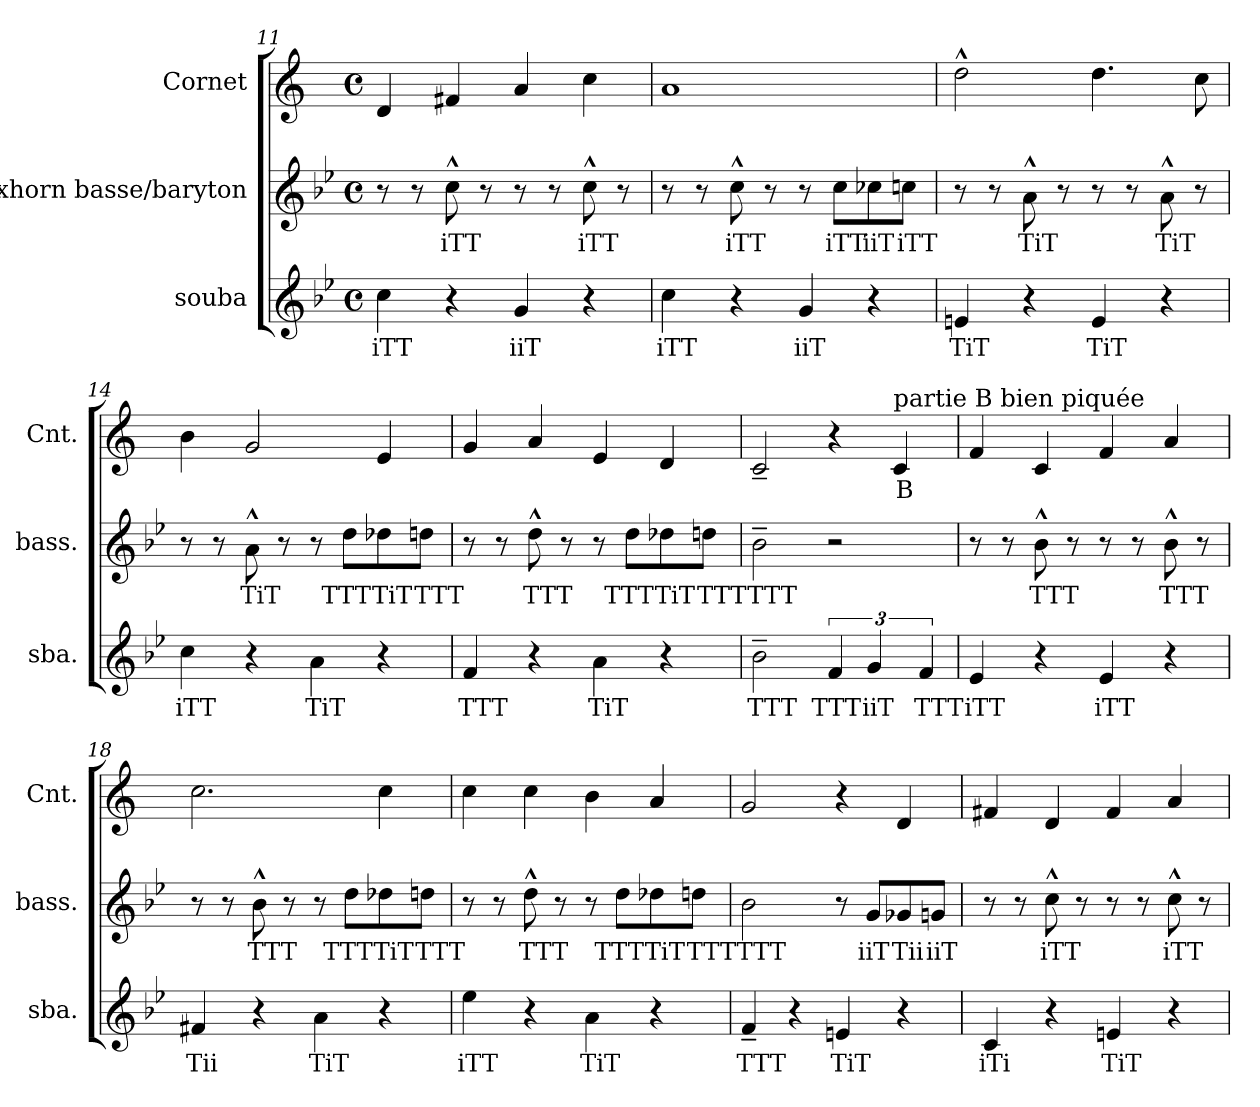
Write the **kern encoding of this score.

**kern	**text	**kern	**text	**kern	**text
*part3	*part3	*part2	*part2	*part1	*part1
*staff3	*staff3	*staff2	*staff2	*staff1	*staff1
*I"souba	*	*I"saxhorn basse/baryton	*	*I"Cornet	*
*I'sba.	*	*I'bass.	*	*I'Cnt.	*
*clefG2	*	*clefG2	*	*clefG2	*
*ITrd15c26	*	*ITrd8c14	*	*ITrd1c2	*
*k[b-e-]	*	*k[b-e-]	*	*k[b-e-]	*
*M4/4	*	*M4/4	*	*M4/4	*
*met(c)	*	*met(c)	*	*met(c)	*
=11	=11	=11	=11	=11	=11
!	!LO:LY:b	!	!	!	!
4C\	iTT	8r	.	4c/	.
.	.	8r	.	.	.
!	!	!	!LO:LY:b	!	!
4r	.	8c^^\	iTT	4en/	.
.	.	8r	.	.	.
!	!LO:LY:b	!	!	!	!
4GG/	iiT	8r	.	4g/	.
.	.	8r	.	.	.
!	!	!	!LO:LY:b	!	!
4r	.	8c^^\	iTT	4b-\	.
.	.	8r	.	.	.
!!LO:PB:g=z
=12	=12	=12	=12	=12	=12
!	!LO:LY:b	!	!	!	!
4C\	iTT	8r	.	1g	.
.	.	8r	.	.	.
!	!	!	!LO:LY:b	!	!
4r	.	8c^^\	iTT	.	.
.	.	8r	.	.	.
!	!LO:LY:b	!	!	!	!
4GG/	iiT	8r	.	.	.
!	!	!	!LO:LY:b	!	!
.	.	8c\L	iTT	.	.
!	!	!	!LO:LY:b	!	!
4r	.	8c-X\	iiT	.	.
!	!	!	!LO:LY:b	!	!
.	.	8cn\J	iTT	.	.
=13	=13	=13	=13	=13	=13
!	!LO:LY:b	!	!	!	!
4EEn/	TiT	8r	.	2cc^^\	.
.	.	8r	.	.	.
!	!	!	!LO:LY:b	!	!
4r	.	8A^^\	TiT	.	.
.	.	8r	.	.	.
!	!LO:LY:b	!	!	!	!
4EE/	TiT	8r	.	4.cc\	.
.	.	8r	.	.	.
!	!	!	!LO:LY:b	!	!
4r	.	8A^^\	TiT	.	.
.	.	8r	.	8b-\	.
=14	=14	=14	=14	=14	=14
!	!LO:LY:b	!	!	!	!
4C\	iTT	8r	.	4a\	.
.	.	8r	.	.	.
!	!	!	!LO:LY:b	!	!
4r	.	8A^^\	TiT	2f/	.
.	.	8r	.	.	.
!	!LO:LY:b	!	!	!	!
4AA\	TiT	8r	.	.	.
!	!	!	!LO:LY:b	!	!
.	.	8d\L	TTT	.	.
!	!	!	!LO:LY:b	!	!
4r	.	8d-X\	TiT	4d/	.
!	!	!	!LO:LY:b	!	!
.	.	8dn\J	TTT	.	.
=15	=15	=15	=15	=15	=15
!	!LO:LY:b	!	!	!	!
4FF/	TTT	8r	.	4f/	.
.	.	8r	.	.	.
!	!	!	!LO:LY:b	!	!
4r	.	8d^^\	TTT	4g/	.
.	.	8r	.	.	.
!	!LO:LY:b	!	!	!	!
4AA\	TiT	8r	.	4d/	.
!	!	!	!LO:LY:b	!	!
.	.	8d\L	TTT	.	.
!	!	!	!LO:LY:b	!	!
4r	.	8d-X\	TiT	4c/	.
!	!	!	!LO:LY:b	!	!
.	.	8dn\J	TTT	.	.
!!LO:LB:g=z
=16	=16	=16	=16	=16	=16
!	!LO:LY:b	!	!LO:LY:b	!	!
2BB-~\	TTT	2B-~\	TTT	2B-~/	.
!	!LO:LY:b	!	!	!	!
6FF/	TTT	2r	.	4r	.
!	!LO:LY:b	!	!	!	!
6GG/	iiT	.	.	.	.
!	!	!	!	!LO:TX:a:t=partie B bien piquée	!
!	!	!	!	!	!LO:LY:b
.	.	.	.	4B-/	B
!	!LO:LY:b	!	!	!	!
6FF/	TTT	.	.	.	.
=17	=17	=17	=17	=17	=17
!	!LO:LY:b	!	!	!	!
4EE-/	iTT	8r	.	4e-/	.
.	.	8r	.	.	.
!	!	!	!LO:LY:b	!	!
4r	.	8B-^^\	TTT	4B-/	.
.	.	8r	.	.	.
!	!LO:LY:b	!	!	!	!
4EE-/	iTT	8r	.	4e-/	.
.	.	8r	.	.	.
!	!	!	!LO:LY:b	!	!
4r	.	8B-^^\	TTT	4g/	.
.	.	8r	.	.	.
=18	=18	=18	=18	=18	=18
!	!LO:LY:b	!	!	!	!
4FF#X/	Tii	8r	.	2.b-\	.
.	.	8r	.	.	.
!	!	!	!LO:LY:b	!	!
4r	.	8B-^^\	TTT	.	.
.	.	8r	.	.	.
!	!LO:LY:b	!	!	!	!
4AA\	TiT	8r	.	.	.
!	!	!	!LO:LY:b	!	!
.	.	8d\L	TTT	.	.
!	!	!	!LO:LY:b	!	!
4r	.	8d-X\	TiT	4b-\	.
!	!	!	!LO:LY:b	!	!
.	.	8dn\J	TTT	.	.
=19	=19	=19	=19	=19	=19
!	!LO:LY:b	!	!	!	!
4E-\	iTT	8r	.	4b-\	.
.	.	8r	.	.	.
!	!	!	!LO:LY:b	!	!
4r	.	8d^^\	TTT	4b-\	.
.	.	8r	.	.	.
!	!LO:LY:b	!	!	!	!
4AA\	TiT	8r	.	4a\	.
!	!	!	!LO:LY:b	!	!
.	.	8d\L	TTT	.	.
!	!	!	!LO:LY:b	!	!
4r	.	8d-X\	TiT	4g/	.
!	!	!	!LO:LY:b	!	!
.	.	8dn\J	TTT	.	.
!!LO:LB:g=z
=20	=20	=20	=20	=20	=20
!	!LO:LY:b	!	!LO:LY:b	!	!
4FF~/	TTT	2B-\	TTT	2f/	.
4r	.	.	.	.	.
!	!LO:LY:b	!	!	!	!
4EEn/	TiT	8r	.	4r	.
!	!	!	!LO:LY:b	!	!
.	.	8G/L	iiT	.	.
!	!	!	!LO:LY:b	!	!
4r	.	8G-X/	Tii	4c/	.
!	!	!	!LO:LY:b	!	!
.	.	8Gn/J	iiT	.	.
=21	=21	=21	=21	=21	=21
!	!LO:LY:b	!	!	!	!
4CC/	iTi	8r	.	4en/	.
.	.	8r	.	.	.
!	!	!	!LO:LY:b	!	!
4r	.	8c^^\	iTT	4c/	.
.	.	8r	.	.	.
!	!LO:LY:b	!	!	!	!
4EEn/	TiT	8r	.	4e/	.
.	.	8r	.	.	.
!	!	!	!LO:LY:b	!	!
4r	.	8c^^\	iTT	4g/	.
.	.	8r	.	.	.
=	=	=	=	=	=
*-	*-	*-	*-	*-	*-
